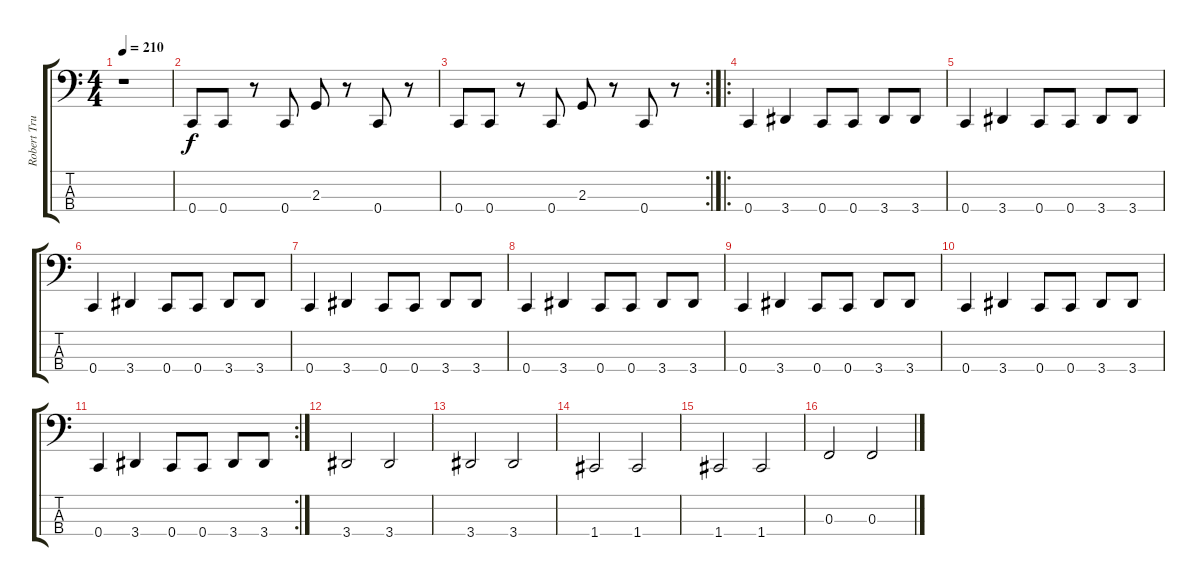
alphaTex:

\track ("Robert Trujillo" "Robert Tru") {instrument slapbass2}
\staff {score tabs}
\tuning (Eb2 Bb1 F1 C1) {hide}
\ts (4 4)
\tempo 210
\clef f4
\ks c
r.1{dy f} |
0.4.8 0.4.8 r.8 0.4.8 2.3.8 r.8 0.4.8 r.8 |
\rc 2
0.4.8 0.4.8 r.8 0.4.8 2.3.8 r.8 0.4.8 r.8 |
\ro
0.4.4 3.4.4 0.4.8 0.4.8 3.4.8 3.4.8 |
0.4.4 3.4.4 0.4.8 0.4.8 3.4.8 3.4.8 |
0.4.4 3.4.4 0.4.8 0.4.8 3.4.8 3.4.8 |
0.4.4 3.4.4 0.4.8 0.4.8 3.4.8 3.4.8 |
0.4.4 3.4.4 0.4.8 0.4.8 3.4.8 3.4.8 |
0.4.4 3.4.4 0.4.8 0.4.8 3.4.8 3.4.8 |
0.4.4 3.4.4 0.4.8 0.4.8 3.4.8 3.4.8 |
\rc 2
0.4.4 3.4.4 0.4.8 0.4.8 3.4.8 3.4.8 |
3.4.2{instrument electricbassfinger} 3.4.2 |
3.4.2 3.4.2 |
1.4.2 1.4.2 |
1.4.2 1.4.2 |
0.3.2 0.3.2
